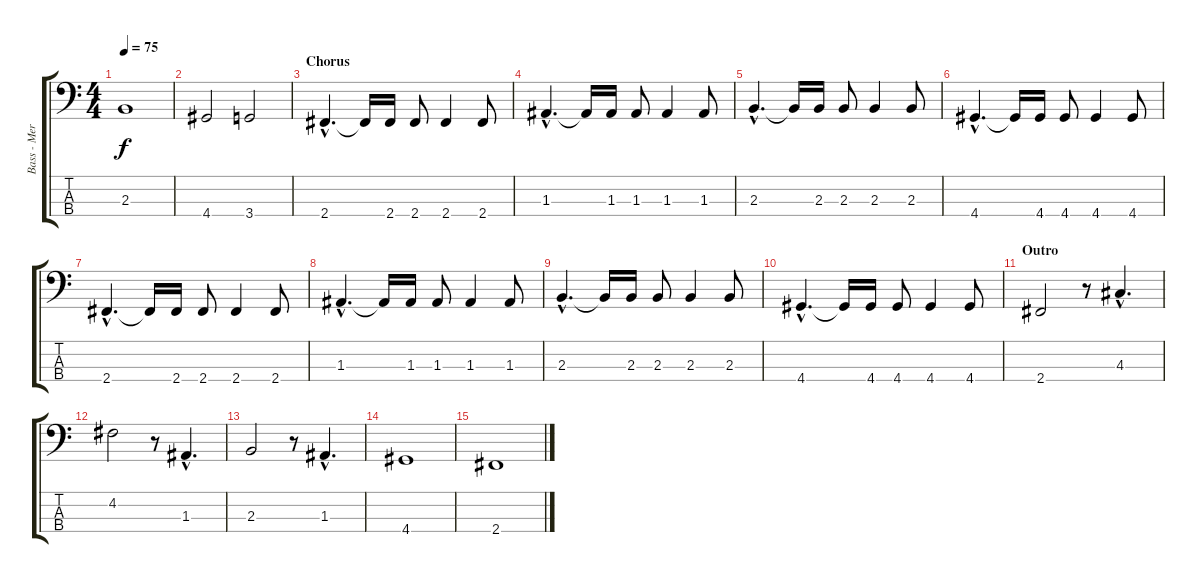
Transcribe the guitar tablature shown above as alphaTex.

\track ("Bass - Merlo" "Bass - Mer") {instrument electricbassfinger}
\staff {score tabs}
\tuning (G2 D2 A1 E1) {hide}
\ts (4 4)
\tempo 75
\clef f4
\ks c
2.3.1{dy f} |
4.4.2 3.4.2 |
\section ("" "Chorus")
2.4{hac}.4{d} 2.4{t}.16 2.4.16 2.4.8 2.4.4 2.4.8 |
1.3{hac}.4{d} 1.3{t}.16 1.3.16 1.3.8 1.3.4 1.3.8 |
2.3{hac}.4{d} 2.3{t}.16 2.3.16 2.3.8 2.3.4 2.3.8 |
4.4{hac}.4{d} 4.4{t}.16 4.4.16 4.4.8 4.4.4 4.4.8 |
2.4{hac}.4{d} 2.4{t}.16 2.4.16 2.4.8 2.4.4 2.4.8 |
1.3{hac}.4{d} 1.3{t}.16 1.3.16 1.3.8 1.3.4 1.3.8 |
2.3{hac}.4{d} 2.3{t}.16 2.3.16 2.3.8 2.3.4 2.3.8 |
4.4{hac}.4{d} 4.4{t}.16 4.4.16 4.4.8 4.4.4 4.4.8 |
\section ("" "Outro")
2.4.2 r.8 4.3{hac}.4{d} |
4.2.2 r.8 1.3{hac}.4{d} |
2.3.2 r.8 1.3{hac}.4{d} |
4.4.1 |
2.4.1
